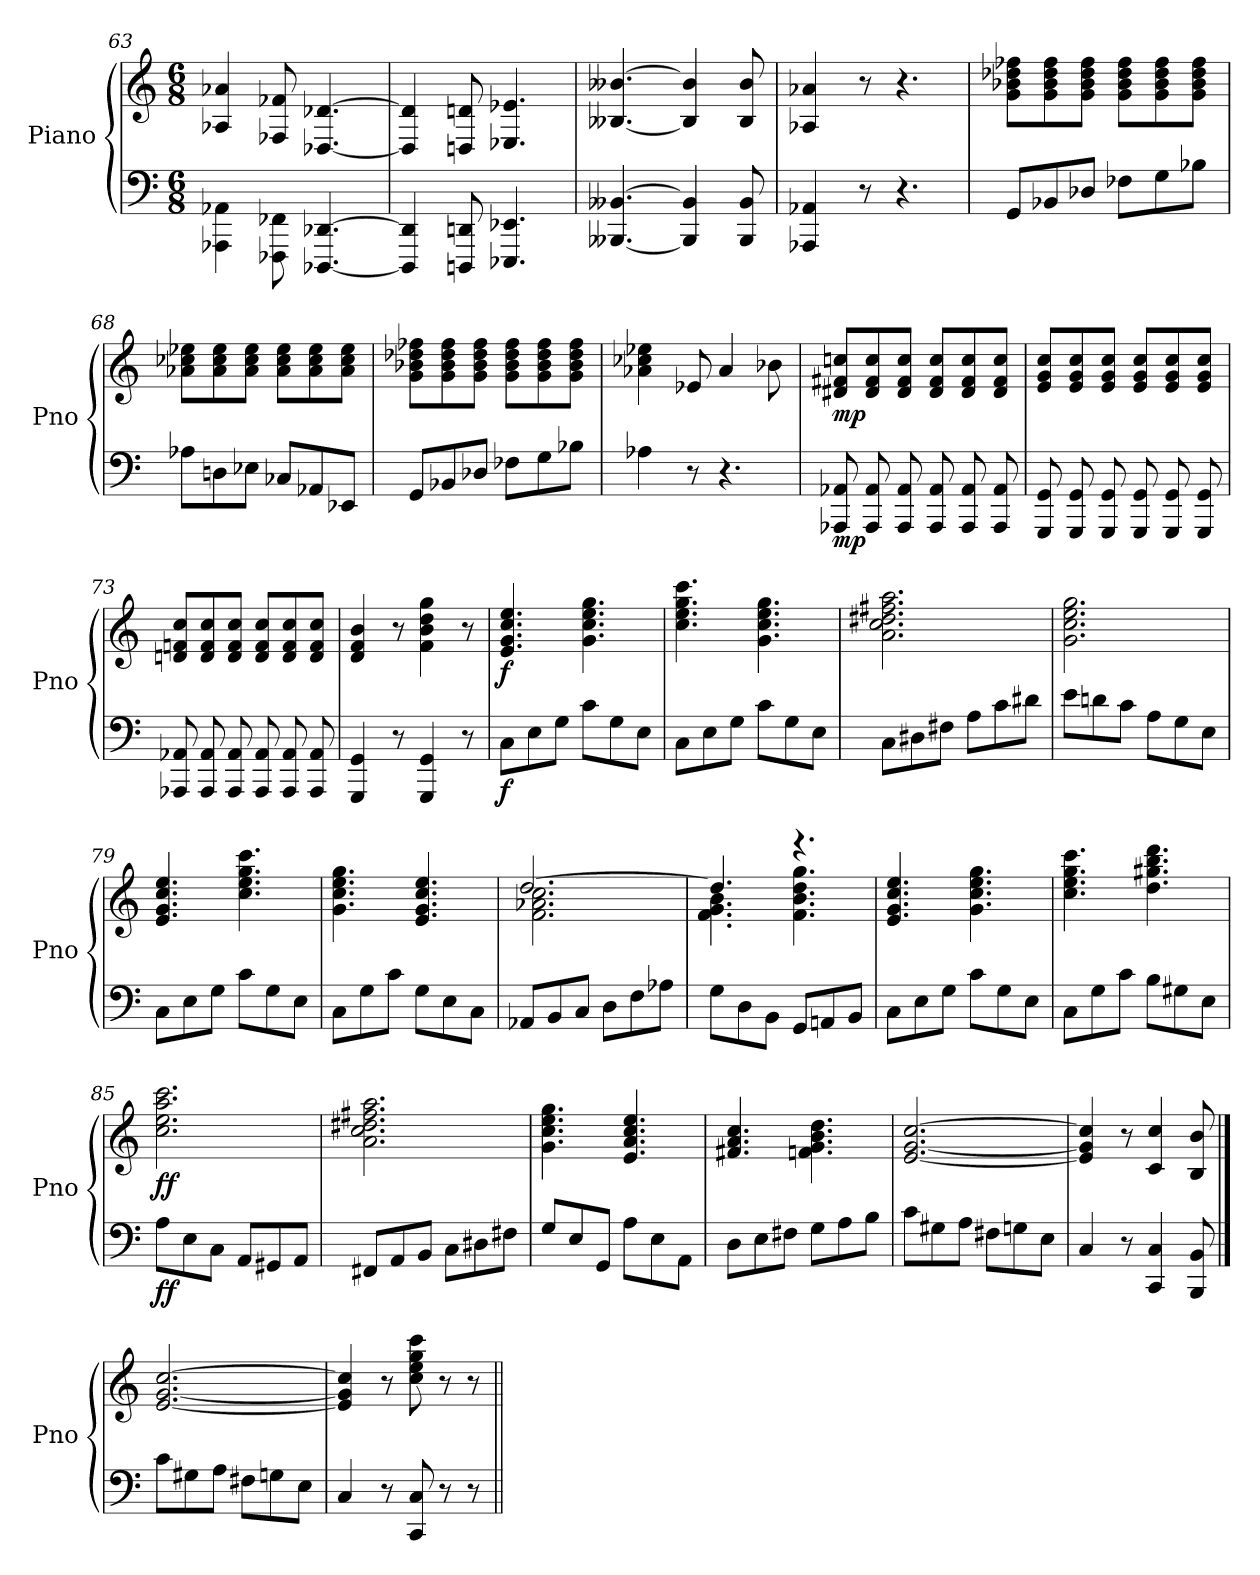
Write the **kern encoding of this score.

**kern	**dynam	**kern	**dynam
*part2	*part2	*part1	*part1
*staff2	*staff2	*staff1	*staff1
*I"Piano	*	*I"Piano	*
*I'Pno	*	*I'Pno	*
!!LO:PB:g=z
*clefF4	*	*clefG2	*
*k[]	*	*k[]	*
*M6/8	*	*M6/8	*
=63	=63	=63	=63
4AAA-X\ 4AA-X\	.	4A-X/ 4a-X/	.
8FFF-X\ 8FF-X\	.	8F-X/ 8f-X/	.
[4.DDD-X/ [4.DD-X/	.	[4.D-X/ [4.d-X/	.
=64	=64	=64	=64
4DDD-/] 4DD-/]	.	4D-/] 4d-/]	.
8DDDn/ 8DDn/	.	8Dn/ 8dn/	.
4.EEE-X/ 4.EE-X/	.	4.E-X/ 4.e-X/	.
=65	=65	=65	=65
[4.BBB--X/ [4.BB--X/	.	[4.B--X/ [4.b--X/	.
4BBB--/] 4BB--/]	.	4B--/] 4b--/]	.
8BBB--/ 8BB--/	.	8B--/ 8b--/	.
=66	=66	=66	=66
4AAA-X/ 4AA-X/	.	4A-X/ 4a-X/	.
8r	.	8r	.
4.r	.	4.r	.
=67	=67	=67	=67
8GG/L	.	8g\ 8b-X\ 8dd-X\ 8ff-X\L	.
8BB-X/	.	8g\ 8b-\ 8dd-\ 8ff-\	.
8D-X/J	.	8g\ 8b-\ 8dd-\ 8ff-\J	.
8F-X\L	.	8g\ 8b-\ 8dd-\ 8ff-\L	.
8G\	.	8g\ 8b-\ 8dd-\ 8ff-\	.
8B-X\J	.	8g\ 8b-\ 8dd-\ 8ff-\J	.
=68	=68	=68	=68
8A-X\L	.	8a-X\ 8cc-X\ 8ee-X\L	.
8Dn\	.	8a-\ 8cc-\ 8ee-\	.
8E-X\J	.	8a-\ 8cc-\ 8ee-\J	.
8C-X/L	.	8a-\ 8cc-\ 8ee-\L	.
8AA-X/	.	8a-\ 8cc-\ 8ee-\	.
8EE-X/J	.	8a-\ 8cc-\ 8ee-\J	.
!!LO:LB:g=z
=69	=69	=69	=69
8GG/L	.	8g\ 8b-X\ 8dd-X\ 8ff-X\L	.
8BB-X/	.	8g\ 8b-\ 8dd-\ 8ff-\	.
8D-X/J	.	8g\ 8b-\ 8dd-\ 8ff-\J	.
8F-X\L	.	8g\ 8b-\ 8dd-\ 8ff-\L	.
8G\	.	8g\ 8b-\ 8dd-\ 8ff-\	.
8B-X\J	.	8g\ 8b-\ 8dd-\ 8ff-\J	.
=70	=70	=70	=70
4A-X\	.	4a-X\ 4cc-X\ 4ee-X\	.
8r	.	8e-X/	.
4.r	.	4a-/	.
!	!	!	!LO:DY:b
.	.	8b-X\	other-dynamics
=71	=71	=71	=71
!	!LO:DY:b	!	!LO:DY:b
8AAA-X/ 8AA-X/	mp	8d#X/ 8f#X/ 8ccn/L	mp
8AAA-/ 8AA-/	.	8d#/ 8f#/ 8cc/	.
8AAA-/ 8AA-/	.	8d#/ 8f#/ 8cc/J	.
8AAA-/ 8AA-/	.	8d#/ 8f#/ 8cc/L	.
8AAA-/ 8AA-/	.	8d#/ 8f#/ 8cc/	.
8AAA-/ 8AA-/	.	8d#/ 8f#/ 8cc/J	.
=72	=72	=72	=72
8GGG/ 8GG/	.	8e/ 8g/ 8cc/L	.
8GGG/ 8GG/	.	8e/ 8g/ 8cc/	.
8GGG/ 8GG/	.	8e/ 8g/ 8cc/J	.
8GGG/ 8GG/	.	8e/ 8g/ 8cc/L	.
8GGG/ 8GG/	.	8e/ 8g/ 8cc/	.
8GGG/ 8GG/	.	8e/ 8g/ 8cc/J	.
=73	=73	=73	=73
8AAA-X/ 8AA-X/	.	8dn/ 8fn/ 8cc/L	.
8AAA-/ 8AA-/	.	8d/ 8f/ 8cc/	.
8AAA-/ 8AA-/	.	8d/ 8f/ 8cc/J	.
8AAA-/ 8AA-/	.	8d/ 8f/ 8cc/L	.
8AAA-/ 8AA-/	.	8d/ 8f/ 8cc/	.
!	!LO:DY:b	!	!LO:DY:b
8AAA-/ 8AA-/	other-dynamics	8d/ 8f/ 8cc/J	other-dynamics
!!LO:LB:g=z
=74	=74	=74	=74
4GGG/ 4GG/	.	4d/ 4f/ 4b/	.
8r	.	8r	.
4GGG/ 4GG/	.	4f\ 4b\ 4dd\ 4gg\	.
8r	.	8r	.
=75	=75	=75	=75
!	!LO:DY:b	!	!LO:DY:b
8C\L	f	4.e/ 4.g/ 4.cc/ 4.ee/	f
8E\	.	.	.
8G\J	.	.	.
8c\L	.	4.g\ 4.cc\ 4.ee\ 4.gg\	.
8G\	.	.	.
8E\J	.	.	.
=76	=76	=76	=76
8C\L	.	4.cc\ 4.ee\ 4.gg\ 4.ccc\	.
8E\	.	.	.
8G\J	.	.	.
8c\L	.	4.g\ 4.cc\ 4.ee\ 4.gg\	.
8G\	.	.	.
8E\J	.	.	.
=77	=77	=77	=77
8C\L	.	2.a\ 2.cc\ 2.dd#X\ 2.ff#X\ 2.aa\	.
8D#X\	.	.	.
8F#X\J	.	.	.
8A\L	.	.	.
8c\	.	.	.
8d#X\J	.	.	.
=78	=78	=78	=78
8e\L	.	2.g\ 2.cc\ 2.ee\ 2.gg\	.
8dn\	.	.	.
8c\J	.	.	.
8A\L	.	.	.
8G\	.	.	.
8E\J	.	.	.
!!LO:LB:g=z
=79	=79	=79	=79
8C\L	.	4.e/ 4.g/ 4.cc/ 4.ee/	.
8E\	.	.	.
8G\J	.	.	.
8c\L	.	4.cc\ 4.ee\ 4.gg\ 4.ccc\	.
8G\	.	.	.
8E\J	.	.	.
=80	=80	=80	=80
8C\L	.	4.g\ 4.cc\ 4.ee\ 4.gg\	.
8G\	.	.	.
8c\J	.	.	.
8G\L	.	4.e/ 4.g/ 4.cc/ 4.ee/	.
8E\	.	.	.
8C\J	.	.	.
=81	=81	=81	=81
*	*	*^	*
8AA-X/L	.	[2.dd/	2.f\ 2.a-X\ 2.cc\	.
8BB/	.	.	.	.
8C/J	.	.	.	.
8D\L	.	.	.	.
8F\	.	.	.	.
8A-X\J	.	.	.	.
=82	=82	=82	=82	=82
8G\L	.	4.dd/]	4.f\ 4.g\ 4.b\	.
8D\	.	.	.	.
8BB\J	.	.	.	.
8GG/L	.	4.r	4.f\ 4.b\ 4.dd\ 4.gg\	.
8AAn/	.	.	.	.
8BB/J	.	.	.	.
*	*	*v	*v	*
=83	=83	=83	=83
8C\L	.	4.e/ 4.g/ 4.cc/ 4.ee/	.
8E\	.	.	.
8G\J	.	.	.
8c\L	.	4.g\ 4.cc\ 4.ee\ 4.gg\	.
8G\	.	.	.
8E\J	.	.	.
!!LO:LB:g=z
=84	=84	=84	=84
8C\L	.	4.cc\ 4.ee\ 4.gg\ 4.ccc\	.
8G\	.	.	.
8c\J	.	.	.
!	!LO:DY:b	!	!LO:DY:b
8B\L	other-dynamics	4.dd\ 4.gg#X\ 4.bb\ 4.ddd\	other-dynamics
8G#X\	.	.	.
8E\J	.	.	.
=85	=85	=85	=85
!	!LO:DY:b	!	!LO:DY:b
8A\L	ff	2.cc\ 2.ee\ 2.aa\ 2.ccc\	ff
8E\	.	.	.
8C\J	.	.	.
8AA/L	.	.	.
8GG#X/	.	.	.
8AA/J	.	.	.
=86	=86	=86	=86
8FF#X/L	.	2.a\ 2.cc\ 2.dd#X\ 2.ff#X\ 2.aa\	.
8AA/	.	.	.
8BB/J	.	.	.
8C\L	.	.	.
8D#X\	.	.	.
8F#X\J	.	.	.
=87	=87	=87	=87
8G/L	.	4.g\ 4.cc\ 4.ee\ 4.gg\	.
8E/	.	.	.
8GG/J	.	.	.
8A\L	.	4.e/ 4.a/ 4.cc/ 4.ee/	.
8E\	.	.	.
8AA\J	.	.	.
=88	=88	=88	=88
8D\L	.	4.f#X/ 4.a/ 4.cc/	.
8E\	.	.	.
8F#X\J	.	.	.
8G\L	.	4.fn\ 4.g\ 4.b\ 4.dd\	.
8A\	.	.	.
8B\J	.	.	.
!!LO:LB:g=z
=89	=89	=89	=89
8c\L	.	[2.e/ [2.g/ [2.cc/	.
8G#X\	.	.	.
8A\J	.	.	.
8F#X\L	.	.	.
8Gn\	.	.	.
8E\J	.	.	.
=90	=90	=90	=90
4C/	.	4e/] 4g/] 4cc/]	.
8r	.	8r	.
4CC/ 4C/	.	4c/ 4cc/	.
8BBB/ 8BB/	.	8B/ 8b/	.
==91	==91	==91	==91
8c\L	.	[2.e/ [2.g/ [2.cc/	.
8G#X\	.	.	.
8A\J	.	.	.
8F#X\L	.	.	.
8Gn\	.	.	.
8E\J	.	.	.
=92	=92	=92	=92
4C/	.	4e/] 4g/] 4cc/]	.
8r	.	8r	.
8CC/ 8C/	.	8cc\ 8ee\ 8gg\ 8ccc\	.
8r	.	8r	.
8r	.	8r	.
=||	=||	=||	=||
*-	*-	*-	*-
